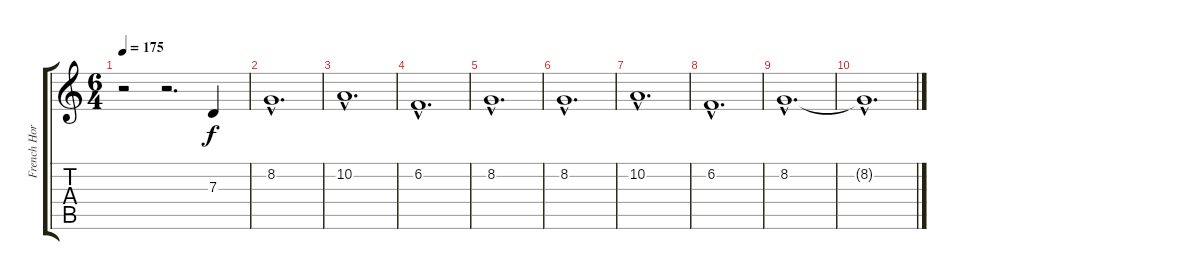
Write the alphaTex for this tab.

\track ("French Horn" "French Hor") {instrument frenchhorn}
\staff {score tabs}
\tuning (E4 B3 G3 D3 A2 E2) {hide}
\ts (6 4)
\tempo 175
\clef g2
\ks c
r.2{dy f} r.2{d} 7.3.4{volume 10} |
8.2{hac}.1{d} |
10.2{hac}.1{d} |
6.2{hac}.1{d} |
8.2{hac}.1{d} |
8.2{hac}.1{d} |
10.2{hac}.1{d} |
6.2{hac}.1{d} |
\section ("" "")
8.2{hac}.1{d volume 6} |
8.2{hac t}.1{d volume 0}
